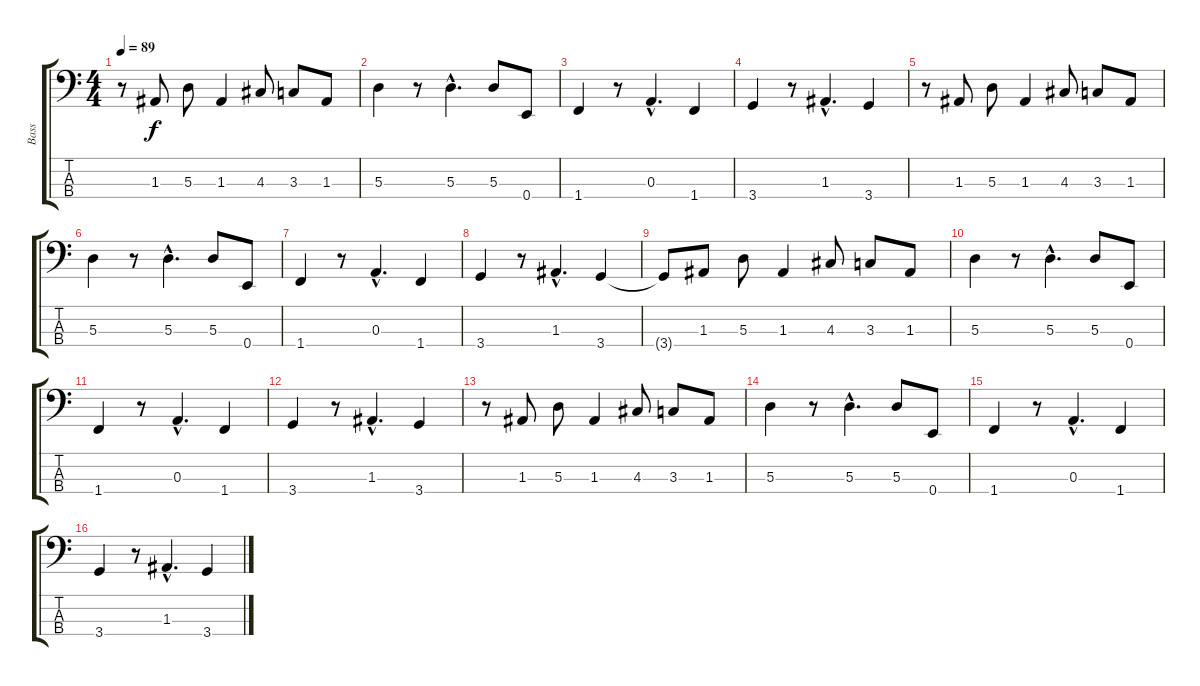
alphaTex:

\track ("Bass" "Bass") {instrument electricbassfinger}
\staff {score tabs}
\tuning (G2 D2 A1 E1) {hide}
\ts (4 4)
\tempo 89
\clef f4
\ks c
r.8{dy f} 1.3.8 5.3.8 1.3.4 4.3.8 3.3.8 1.3.8 |
5.3.4 r.8 5.3{hac}.4{d} 5.3.8 0.4.8 |
1.4.4 r.8 0.3{hac}.4{d} 1.4.4 |
3.4.4 r.8 1.3{hac}.4{d} 3.4.4 |
r.8 1.3.8 5.3.8 1.3.4 4.3.8 3.3.8 1.3.8 |
5.3.4 r.8 5.3{hac}.4{d} 5.3.8 0.4.8 |
1.4.4 r.8 0.3{hac}.4{d} 1.4.4 |
3.4.4 r.8 1.3{hac}.4{d} 3.4.4 |
3.4{t}.8 1.3.8 5.3.8 1.3.4 4.3.8 3.3.8 1.3.8 |
5.3.4 r.8 5.3{hac}.4{d} 5.3.8 0.4.8 |
1.4.4 r.8 0.3{hac}.4{d} 1.4.4 |
3.4.4 r.8 1.3{hac}.4{d} 3.4.4 |
r.8 1.3.8 5.3.8 1.3.4 4.3.8 3.3.8 1.3.8 |
5.3.4 r.8 5.3{hac}.4{d} 5.3.8 0.4.8 |
1.4.4 r.8 0.3{hac}.4{d} 1.4.4 |
3.4.4 r.8 1.3{hac}.4{d} 3.4.4
